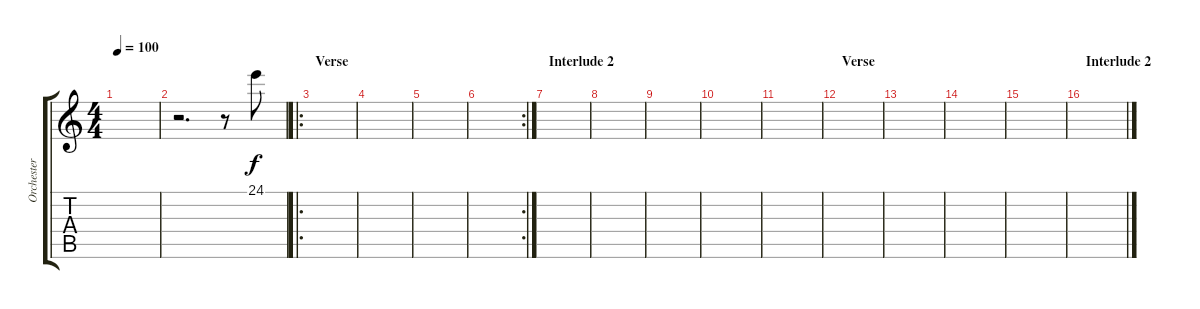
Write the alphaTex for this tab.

\track ("Orchester Hit" "Orchester ") {instrument orchestrahit}
\staff {score tabs}
\tuning (E4 B3 G3 D3 A2 E2) {hide}
\ts (4 4)
\tempo 100
\clef g2
\ks c
|
r.2{d} r.8 24.1.8 |
\ro
\section ("" "Verse")
|
|
|
\rc 2
|
\section ("" "Interlude 2")
|
|
|
|
|
\section ("" "Verse")
|
|
|
|
\section ("" "Interlude 2")
